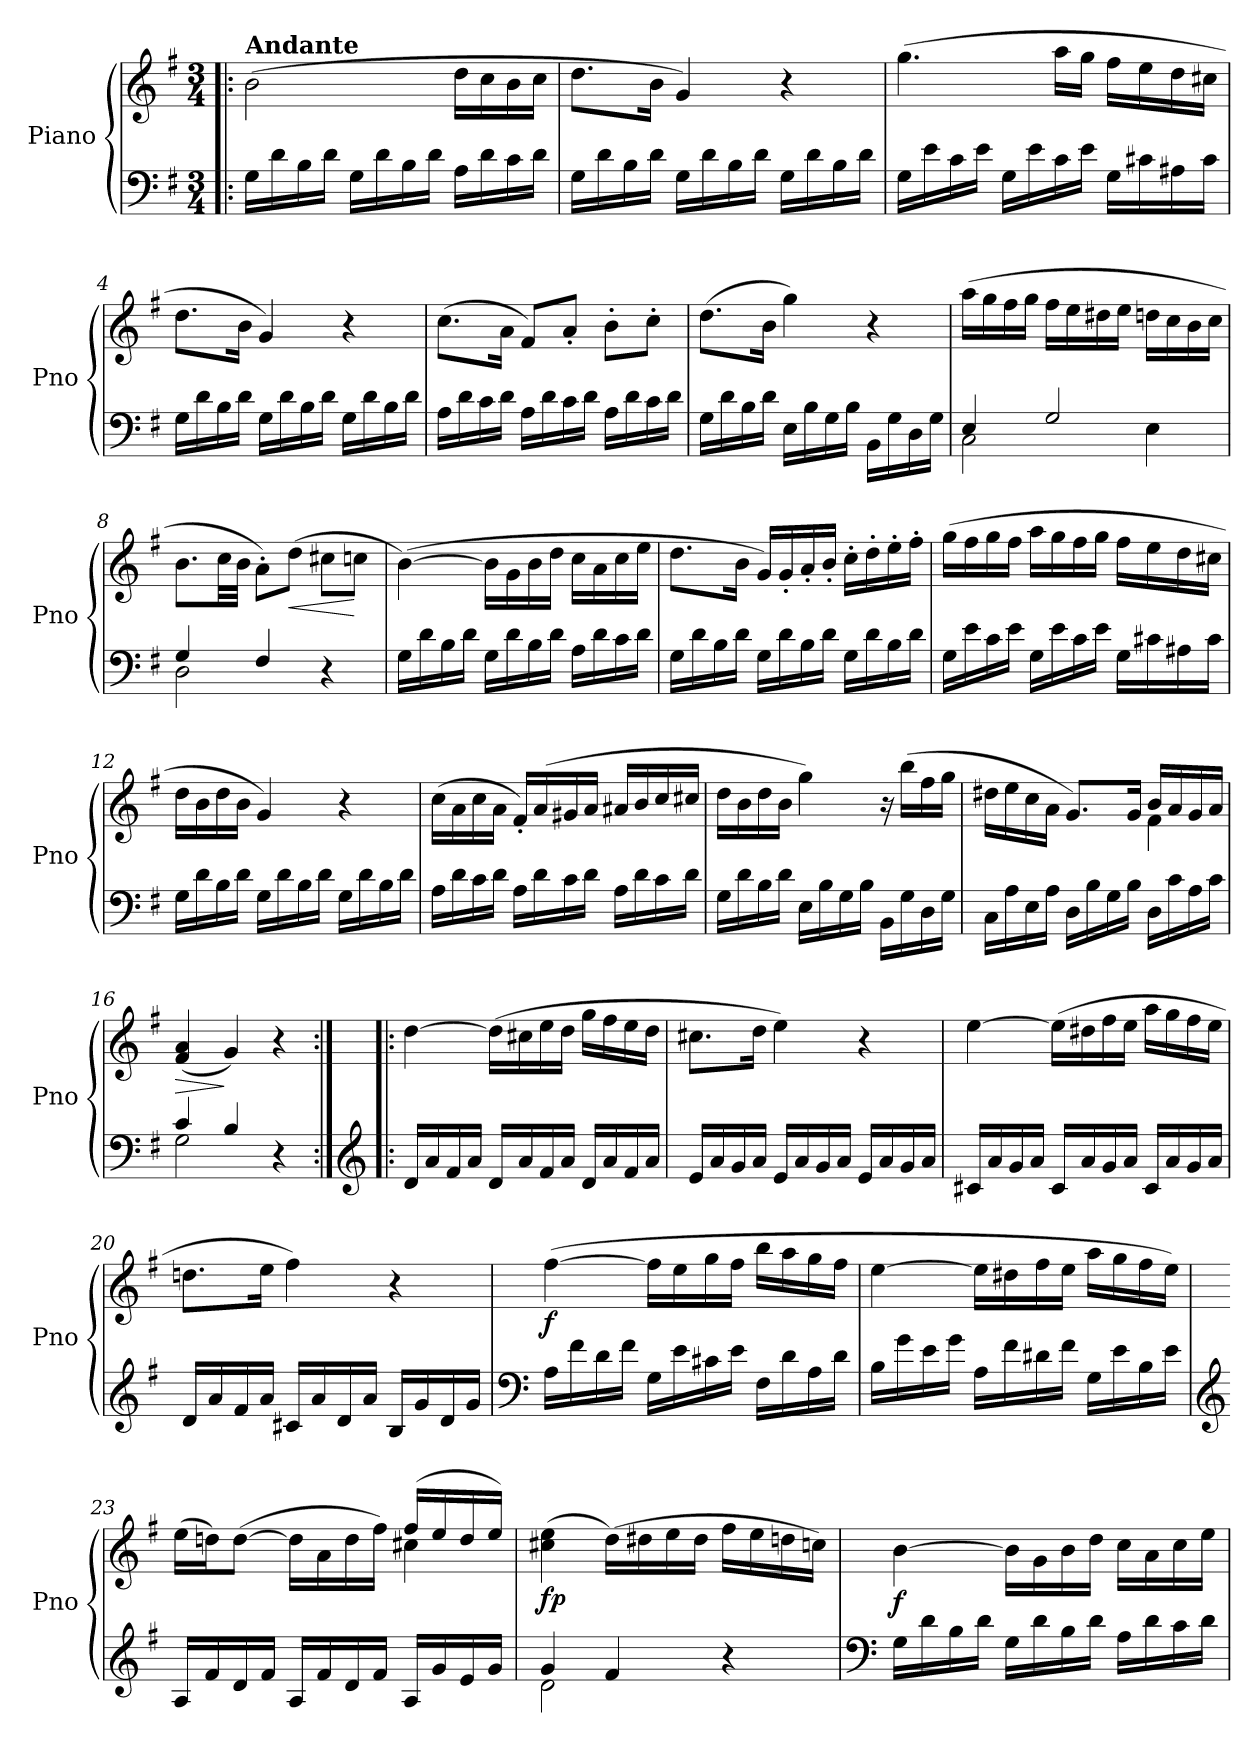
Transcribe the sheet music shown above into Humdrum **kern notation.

**kern	**kern	**dynam
*part1	*part1	*part1
*staff2	*staff1	*staff1/2
*I"Piano	*	*
*I'Pno	*	*
*clefF4	*clefG2	*
*k[f#]	*k[f#]	*
*M3/4	*M3/4	*
=1!|:	=1!|:	=1!|:
!	!LO:TX:a:B:t=Andante	!
!	!	!LO:DY:b=2
!	!	!LO:DY:n=1:b
!	!	!LO:DY:n=2:b
16G\LL	(>2b\	other-dynamics other-dynamics p
16d\	.	.
16B\	.	.
16d\JJ	.	.
16G\LL	.	.
16d\	.	.
16B\	.	.
16d\JJ	.	.
16A\LL	16dd\LL	.
16d\	16cc\	.
16c\	16b\	.
16d\JJ	16cc\JJ	.
=2	=2	=2
16G\LL	8.dd\L	.
16d\	.	.
16B\	.	.
16d\JJ	16b\Jk	.
16G\LL	4g/)	.
16d\	.	.
16B\	.	.
16d\JJ	.	.
16G\LL	4r	.
16d\	.	.
16B\	.	.
16d\JJ	.	.
=3	=3	=3
16G\LL	(>4.gg\	.
16e\	.	.
16c\	.	.
16e\JJ	.	.
16G\LL	.	.
16e\	.	.
16c\	16aa\LL	.
16e\JJ	16gg\JJ	.
16G\LL	16ff#\LL	.
16c#X\	16ee\	.
16A#X\	16dd\	.
16c#\JJ	16cc#X\JJ	.
!!LO:LB:g=z
=4	=4	=4
16G\LL	8.dd\L	.
16d\	.	.
16B\	.	.
16d\JJ	16b\Jk	.
16G\LL	4g/)	.
16d\	.	.
16B\	.	.
16d\JJ	.	.
16G\LL	4r	.
16d\	.	.
16B\	.	.
16d\JJ	.	.
=5	=5	=5
16A\LL	(>8.cc\L	.
16d\	.	.
16c\	.	.
16d\JJ	16a\Jk	.
16A\LL	8f#/L)	.
16d\	.	.
16c\	8a'/J	.
16d\JJ	.	.
16A\LL	8b'\L	.
16d\	.	.
16c\	8cc'\J	.
16d\JJ	.	.
=6	=6	=6
16G\LL	(>8.dd\L	.
16d\	.	.
16B\	.	.
16d\JJ	16b\Jk	.
16E\LL	4gg\)	.
16B\	.	.
16G\	.	.
16B\JJ	.	.
16BB\LL	4r	.
16G\	.	.
16D\	.	.
16G\JJ	.	.
!!LO:LB:g=z
=7	=7	=7
*^	*	*
4E/	2C\	(>16aa\LL	.
.	.	16gg\	.
.	.	16ff#\	.
.	.	16gg\JJ	.
2G/	.	16ff#\LL	.
.	.	16ee\	.
.	.	16dd#X\	.
.	.	16ee\JJ	.
.	4E\	16ddn\LL	.
.	.	16cc\	.
.	.	16b\	.
.	.	16cc\JJ	.
=8	=8	=8	=8
4G/	2D\	8.b\L	.
.	.	32cc\LL	.
.	.	32b\JJJ	.
4F#/	.	8a'\L)	.
!	!	!	!LO:HP:b
.	.	(>8dd\J	<
4r	4ryy	8cc#X\L	.
.	.	8ccn\J	[
*v	*v	*	*
=9	=9	=9
!	!	!LO:DY:b=2
!	!	!LO:DY:n=1:b
16G\LL	(>[4b\)	other-dynamics f
16d\	.	.
16B\	.	.
16d\JJ	.	.
16G\LL	16b\LL]	.
16d\	16g\	.
16B\	16b\	.
16d\JJ	16dd\JJ	.
16A\LL	16cc\LL	.
16d\	16a\	.
16c\	16cc\	.
16d\JJ	16ee\JJ	.
=10	=10	=10
16G\LL	8.dd\L	.
16d\	.	.
16B\	.	.
16d\JJ	16b\Jk	.
16G\LL	16g/LL)	.
16d\	16g'/	.
16B\	16a'/	.
16d\JJ	16b'/JJ	.
16G\LL	16cc'\LL	.
16d\	16dd'\	.
16B\	16ee'\	.
16d\JJ	16ff#'\JJ	.
!!LO:LB:g=z
=11	=11	=11
16G\LL	(>16gg\LL	.
16e\	16ff#\	.
16c\	16gg\	.
16e\JJ	16ff#\JJ	.
16G\LL	16aa\LL	.
16e\	16gg\	.
16c\	16ff#\	.
16e\JJ	16gg\JJ	.
16G\LL	16ff#\LL	.
16c#X\	16ee\	.
16A#X\	16dd\	.
16c#\JJ	16cc#X\JJ	.
=12	=12	=12
16G\LL	16dd\LL	.
16d\	16b\	.
16B\	16dd\	.
16d\JJ	16b\JJ	.
16G\LL	4g/)	.
16d\	.	.
16B\	.	.
16d\JJ	.	.
16G\LL	4r	.
16d\	.	.
16B\	.	.
16d\JJ	.	.
=13	=13	=13
16A\LL	(>16cc\LL	.
16d\	16a\	.
16c\	16cc\	.
16d\JJ	16a\JJ	.
16A\LL	16f#'/LL)	.
16d\	(>16a/	.
16c\	16g#X/	.
16d\JJ	16a/JJ	.
16A\LL	16a#X/LL	.
16d\	16b/	.
16c\	16cc/	.
16d\JJ	16cc#X/JJ	.
!!LO:LB:g=z
=14	=14	=14
16G\LL	16dd\LL	.
16d\	16b\	.
16B\	16dd\	.
16d\JJ	16b\JJ	.
16E\LL	4gg\)	.
16B\	.	.
16G\	.	.
16B\JJ	.	.
16BB\LL	16r	.
16G\	(>16bb\LL	.
16D\	16ff#\	.
16G\JJ	16gg\JJ	.
=15	=15	=15
*	*^	*
16C\LL	16dd#X\LL	2ryy	.
16A\	16ee\	.	.
16E\	16cc\	.	.
16A\JJ	16a\JJ	.	.
!	!	!	!LO:DY:b
16D\LL	8.g/L)	.	other-dynamics
16B\	.	.	.
16G\	.	.	.
16B\JJ	16g/Jk	.	.
16D\LL	16b/LL	4f#\	.
16c\	16a/	.	.
16A\	16g/	.	.
16c\JJ	16a/JJ	.	.
*	*v	*v	*
=16	=16	=16
*^	*	*
!	!	!	!LO:HP:b
4c/	2G\	(>4f#/ 4a/	>
4B/	.	4g/)	]
4r	4ryy	4r	.
*v	*v	*	*
=17:|!|:	=17:|!|:	=17:|!|:
*clefG2	*	*
*^	*	*
!	!	!	!LO:DY:b
*v	*v	*	*
16d/LL	[4dd\	other-dynamics
16a/	.	.
16f#/	.	.
16a/JJ	.	.
16d/LL	(>16dd\LL]	.
16a/	16cc#X\	.
16f#/	16ee\	.
16a/JJ	16dd\JJ	.
16d/LL	16gg\LL	.
16a/	16ff#\	.
16f#/	16ee\	.
16a/JJ	16dd\JJ	.
!!LO:LB:g=z
=18	=18	=18
16e/LL	8.cc#X\L	.
16a/	.	.
16g/	.	.
16a/JJ	16dd\Jk	.
16e/LL	4ee\)	.
16a/	.	.
16g/	.	.
16a/JJ	.	.
16e/LL	4r	.
16a/	.	.
16g/	.	.
16a/JJ	.	.
=19	=19	=19
16c#X/LL	[4ee\	.
16a/	.	.
16g/	.	.
16a/JJ	.	.
16c#/LL	(>16ee\LL]	.
16a/	16dd#X\	.
16g/	16ff#\	.
16a/JJ	16ee\JJ	.
16c#/LL	16aa\LL	.
16a/	16gg\	.
16g/	16ff#\	.
16a/JJ	16ee\JJ	.
=20	=20	=20
16d/LL	8.ddn\L	.
16a/	.	.
16f#/	.	.
16a/JJ	16ee\Jk	.
16c#X/LL	4ff#\)	.
16a/	.	.
16d/	.	.
16a/JJ	.	.
16B/LL	4r	.
16g/	.	.
16d/	.	.
16g/JJ	.	.
!!LO:PB:g=z
=21	=21	=21
*clefF4	*	*
!	!	!LO:DY:b
16A\LL	(>[4ff#\	f
16f#\	.	.
16d\	.	.
16f#\JJ	.	.
16G\LL	16ff#\LL]	.
16e\	16ee\	.
16c#X\	16gg\	.
16e\JJ	16ff#\JJ	.
16F#\LL	16bb\LL	.
16d\	16aa\	.
16A\	16gg\	.
16d\JJ	16ff#\JJ	.
=22	=22	=22
16B\LL	[4ee\	.
16g\	.	.
16e\	.	.
16g\JJ	.	.
16A\LL	16ee\LL]	.
16f#\	16dd#X\	.
16d#X\	16ff#\	.
16f#\JJ	16ee\JJ	.
16G\LL	16aa\LL	.
16e\	16gg\	.
16B\	16ff#\	.
16e\JJ	16ee\JJ)	.
=23	=23	=23
*clefG2	*	*
*	*^	*
16A/LL	(>16ee\LL	2ryy	.
16f#/	16ddn\J)	.	.
16d/	(>[8dd\J	.	.
16f#/JJ	.	.	.
16A/LL	16dd\LL]	.	.
16f#/	16a\	.	.
16d/	16dd\	.	.
16f#/JJ	16ff#\JJ)	.	.
16A/LL	(>16ff#/LL	4cc#X\	.
16g/	16ee/	.	.
16e/	16dd/	.	.
16g/JJ	16ee/JJ)	.	.
*	*v	*v	*
!!LO:LB:g=z
=24	=24	=24
*^	*	*
!	!	!	!LO:DY:b
4g/	2d\	(>4cc#X\ 4ee\	fp
4f#/	.	(>16dd\LL)	.
.	.	16dd#X\	.
.	.	16ee\	.
.	.	16dd#\JJ	.
4r	4ryy	16ff#\LL	.
.	.	16ee\	.
.	.	16ddn\	.
.	.	16ccn\JJ)	.
*v	*v	*	*
=25	=25	=25
*clefF4	*	*
!	!	!LO:DY:b
16G\LL	[4b\	f
16d\	.	.
16B\	.	.
16d\JJ	.	.
16G\LL	16b\LL]	.
16d\	16g\	.
16B\	16b\	.
16d\JJ	16dd\JJ	.
16A\LL	16cc\LL	.
16d\	16a\	.
16c\	16cc\	.
16d\JJ	16ee\JJ	.
=	=	=
*-	*-	*-
